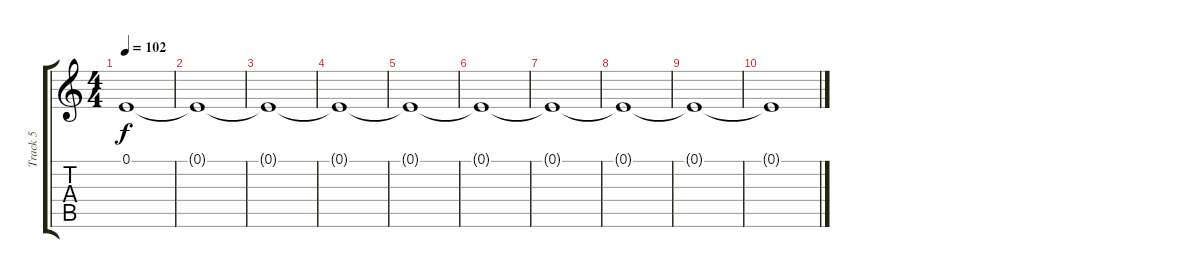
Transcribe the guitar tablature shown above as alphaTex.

\track ("Track 5" "Track 5") {instrument pad2warm}
\staff {score tabs}
\tuning (E4 B3 G3 D3 A2 E2) {hide}
\ts (4 4)
\tempo 102
\clef g2
\ks c
0.1{t}.1{dy f} |
0.1{t}.1 |
0.1{t}.1 |
0.1{t}.1 |
0.1{t}.1 |
0.1{t}.1 |
0.1{t}.1 |
0.1{t}.1 |
0.1{t}.1 |
0.1{t}.1
